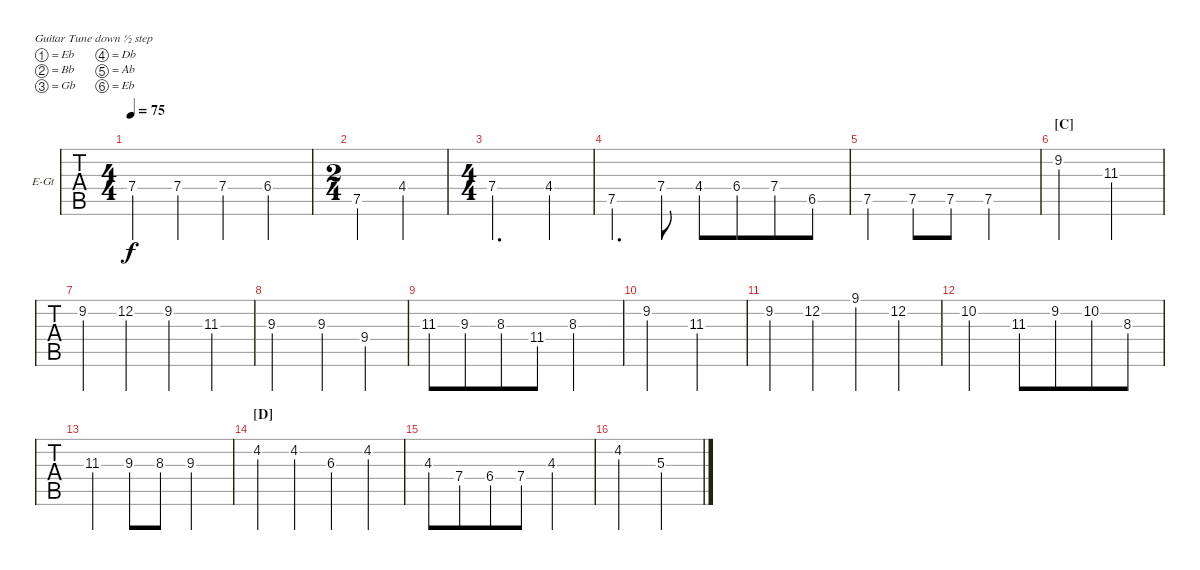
\bracketExtendMode groupsimilarinstruments
\firstSystemTrackNameOrientation horizontal
\otherSystemsTrackNameOrientation horizontal
\track ("Extra Guitar" "E-Gt") {instrument distortionguitar}
\staff {tabs}
\tuning (Eb4 Bb3 Gb3 Db3 Ab2 Eb2)
\ts (4 4)
\tempo 75
\clef g2
\ks eb
7.4.4{dy f} 7.4.4 7.4.4 6.4.4 |
\ts (2 4)
7.5.4 4.4.4 |
\ts (4 4)
7.4.2{d} 4.4.4 |
7.5.4{d} 7.4.8 4.4.8{beam merge} 6.4.8{beam merge} 7.4.8{beam merge} 6.5.8 |
7.5.4 7.5.8 7.5.8 7.5.2 |
\section ("C" "")
9.2.2 11.3.2 |
9.2.4 12.2.4 9.2.4 11.3.4 |
9.3.2 9.3.4 9.4.4 |
11.3.8{beam merge} 9.3.8{beam merge} 8.3.8{beam merge} 11.4.8 8.3.2 |
9.2.2 11.3.2 |
9.2.4 12.2.4 9.1.4 12.2.4 |
10.2.2 11.3.8{beam merge} 9.2.8{beam merge} 10.2.8{beam merge} 8.3.8 |
11.3.4 9.3.8 8.3.8 9.3.2 |
\section ("D" "")
4.2.4 4.2.4 6.3.4 4.2.4 |
4.3.8{beam merge} 7.4.8{beam merge} 6.4.8{beam merge} 7.4.8 4.3.2 |
4.2.2 5.3.2
